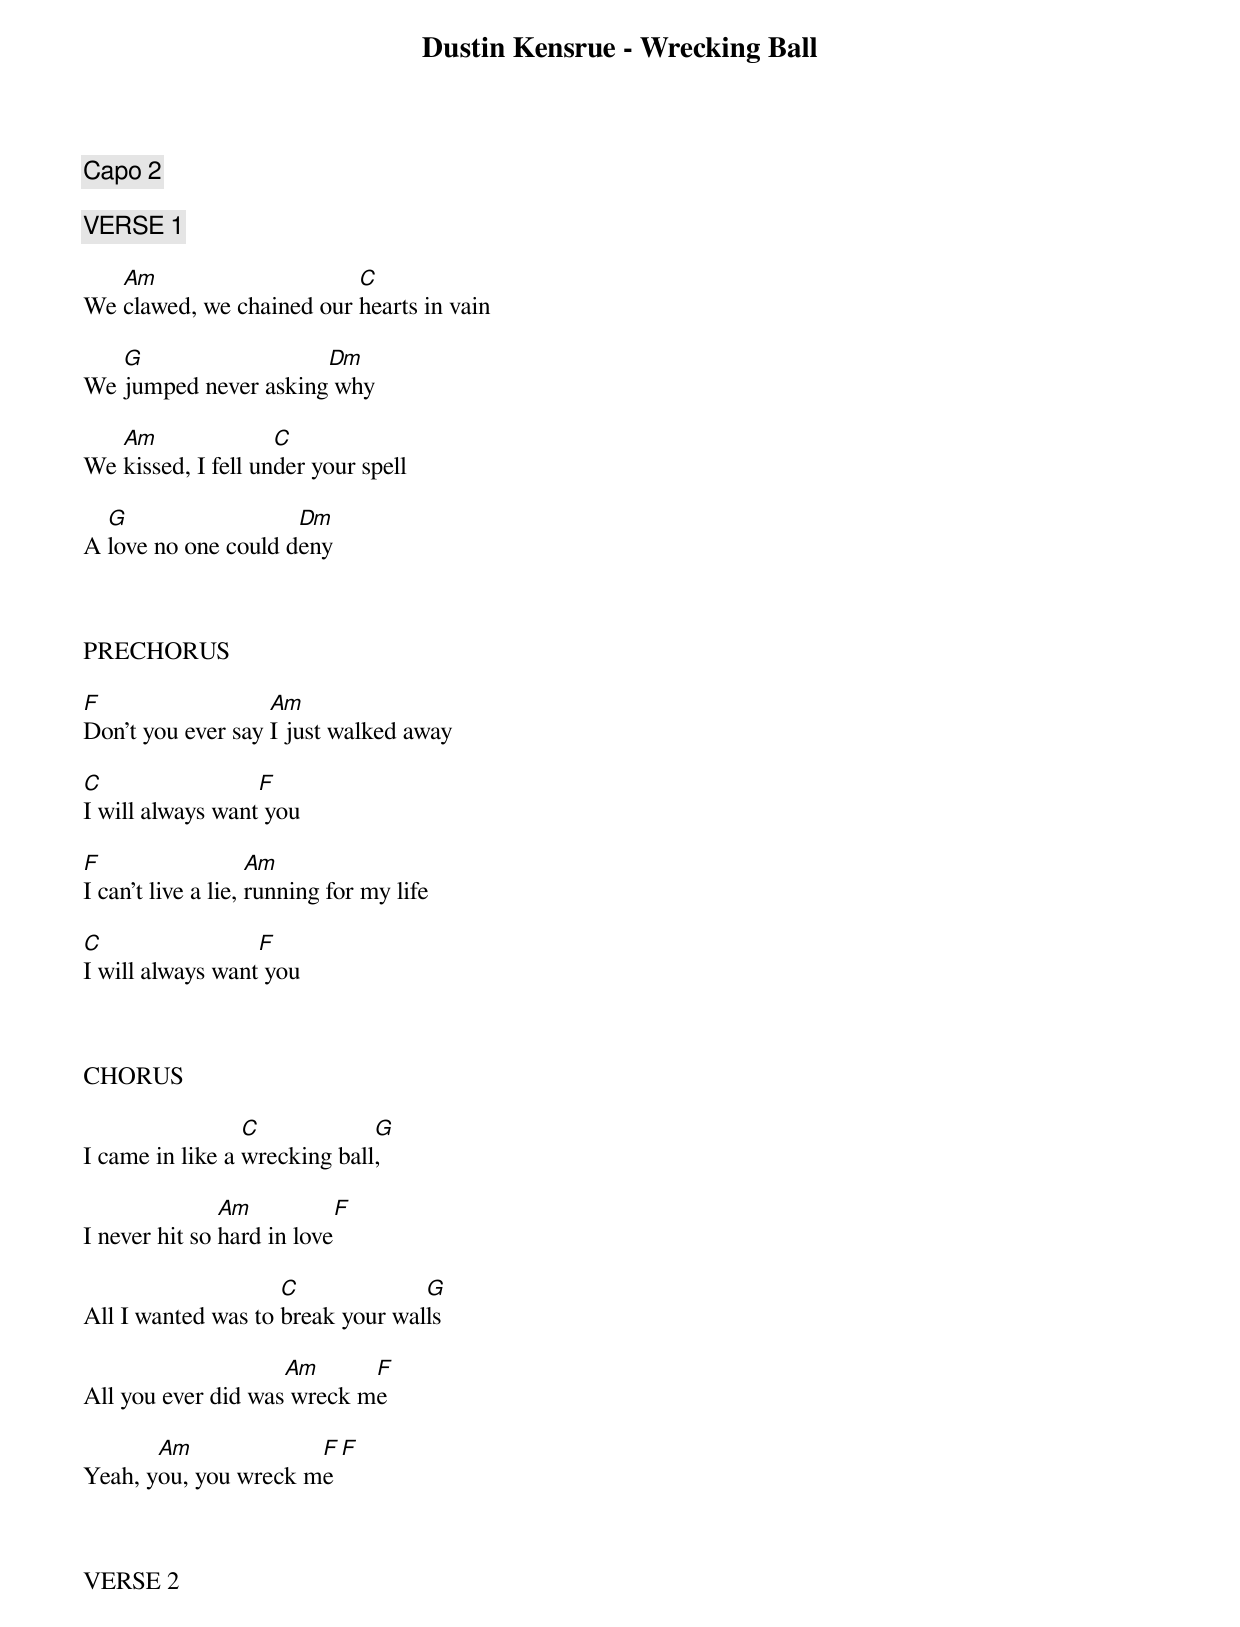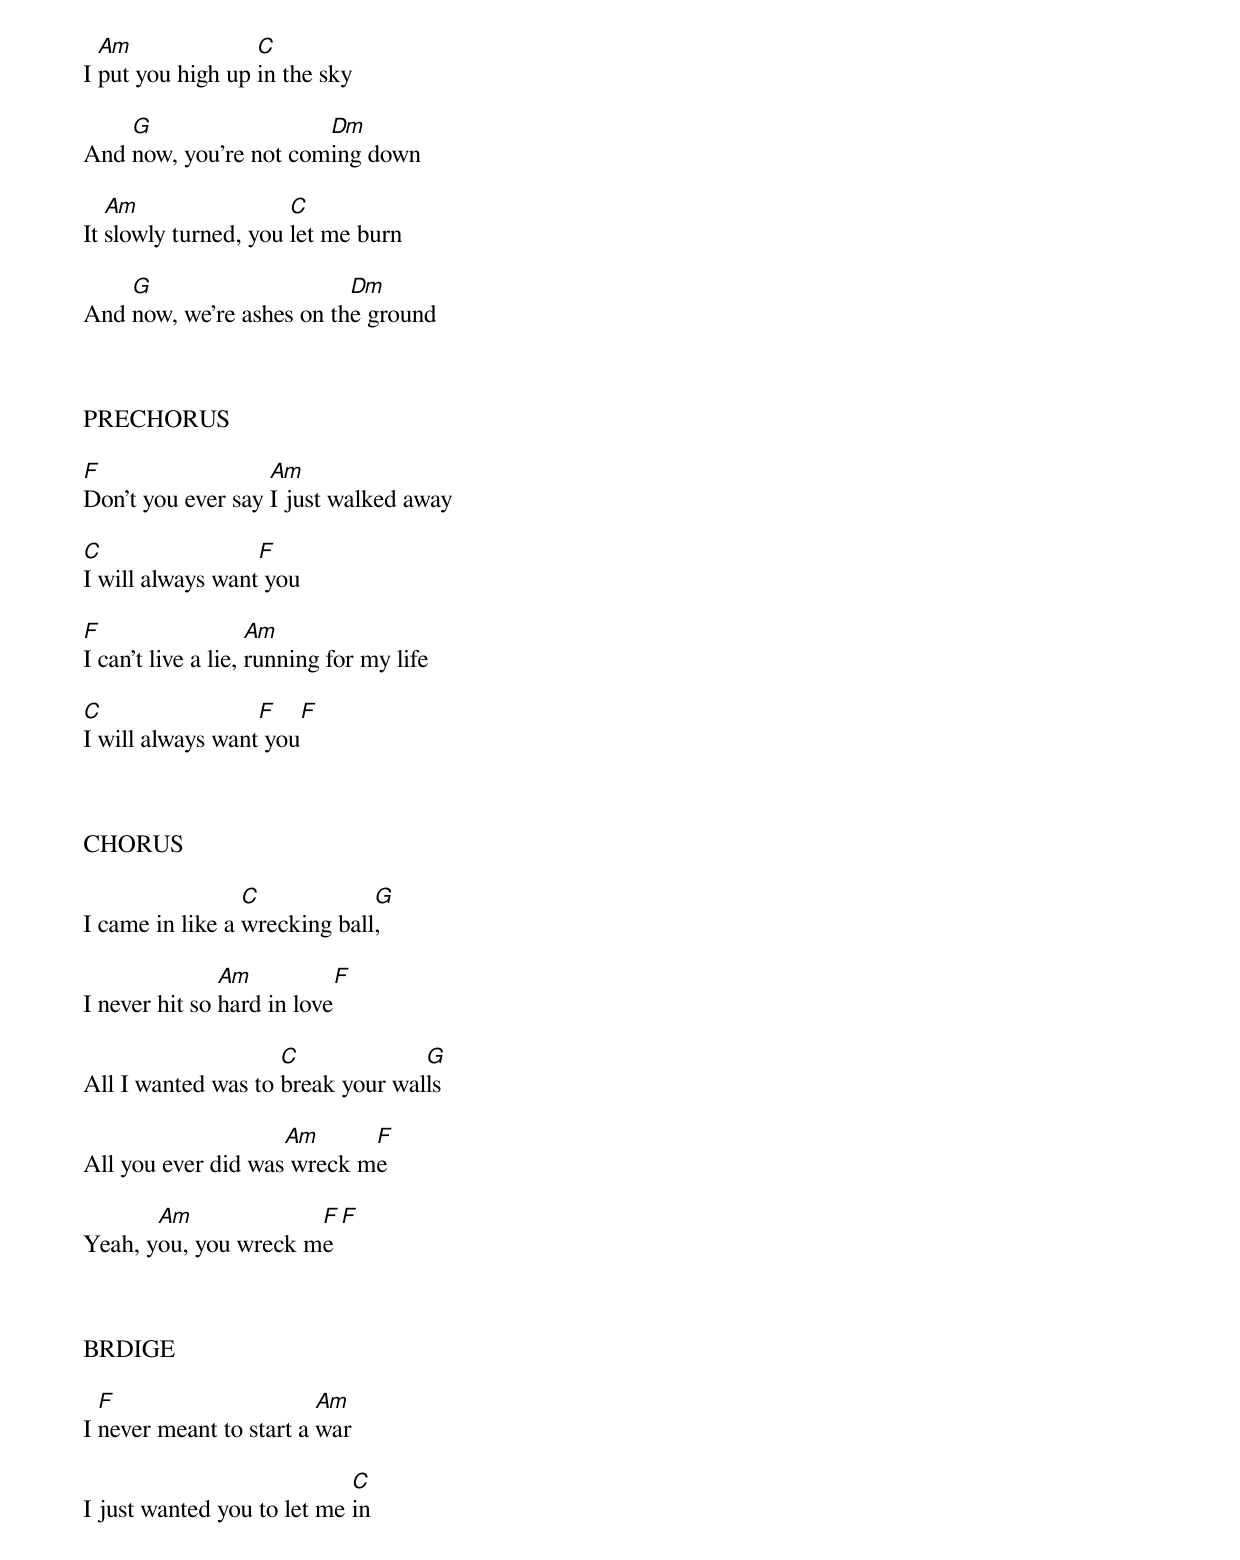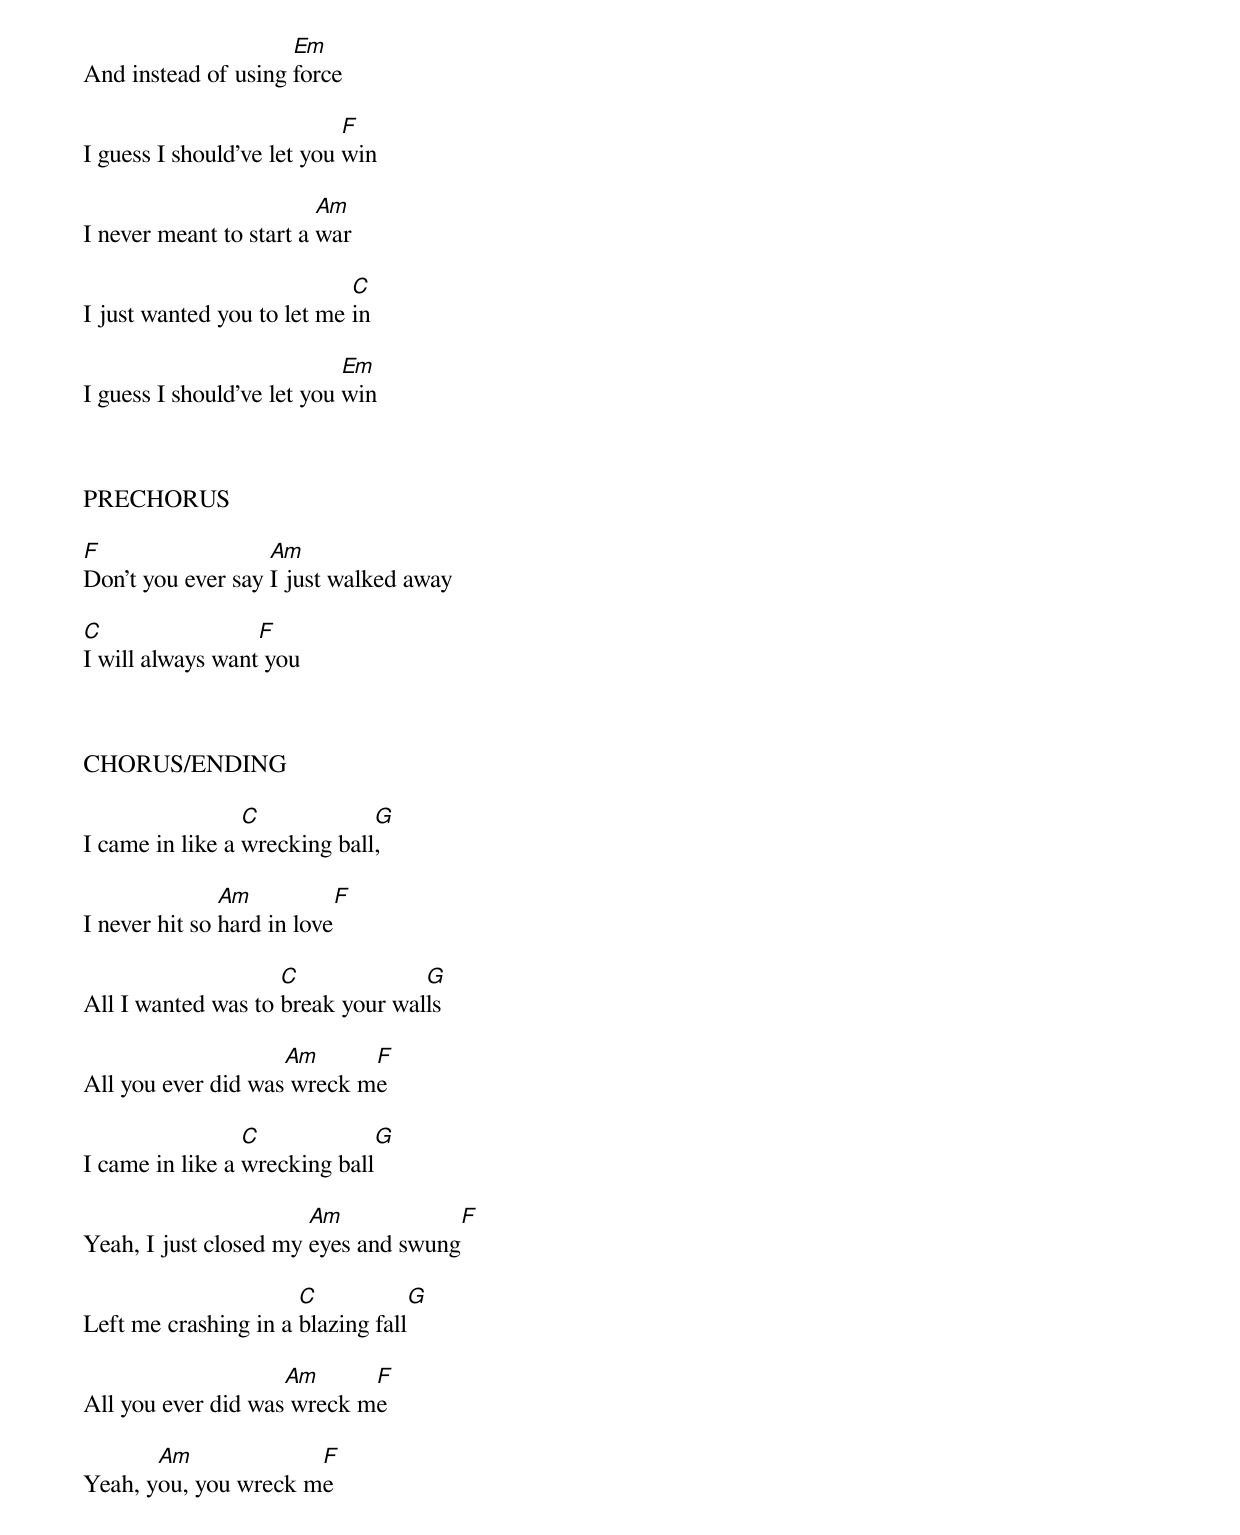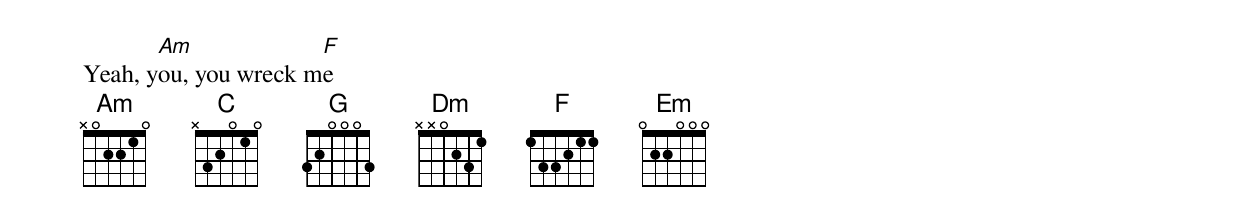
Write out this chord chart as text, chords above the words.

Dustin Kensrue - Wrecking Ball

Capo 2

VERSE 1

   Am                     C
We clawed, we chained our hearts in vain

   G                  Dm
We jumped never asking why

   Am               C
We kissed, I fell under your spell

  G                  Dm
A love no one could deny



PRECHORUS

F                  Am
Don't you ever say I just walked away

C                 F
I will always want you

F                   Am
I can't live a lie, running for my life

C                 F
I will always want you



CHORUS

                 C            G
I came in like a wrecking ball,

               Am           F
I never hit so hard in love

                    C             G
All I wanted was to break your walls

                    Am      F
All you ever did was wreck me

       Am             F      F
Yeah, you, you wreck me



VERSE 2

  Am              C
I put you high up in the sky

    G                  Dm
And now, you're not coming down

   Am                 C
It slowly turned, you let me burn

    G                     Dm
And now, we're ashes on the ground



PRECHORUS

F                  Am
Don't you ever say I just walked away

C                 F
I will always want you

F                   Am
I can't live a lie, running for my life

C                 F       F
I will always want you



CHORUS

                 C            G
I came in like a wrecking ball,

               Am           F
I never hit so hard in love

                    C             G
All I wanted was to break your walls

                    Am      F
All you ever did was wreck me

       Am             F      F
Yeah, you, you wreck me



BRDIGE

  F                      Am
I never meant to start a war

                            C
I just wanted you to let me in

                     Em
And instead of using force

                            F
I guess I should've let you win

                         Am
I never meant to start a war

                            C
I just wanted you to let me in

                            Em
I guess I should've let you win



PRECHORUS

F                  Am
Don't you ever say I just walked away

C                 F
I will always want you



CHORUS/ENDING

                 C            G
I came in like a wrecking ball,

               Am           F
I never hit so hard in love

                    C             G
All I wanted was to break your walls

                    Am      F
All you ever did was wreck me

                 C            G
I came in like a wrecking ball

                       Am             F
Yeah, I just closed my eyes and swung

                      C            G
Left me crashing in a blazing fall

                    Am      F
All you ever did was wreck me

       Am             F
Yeah, you, you wreck me

       Am             F
Yeah, you, you wreck me
